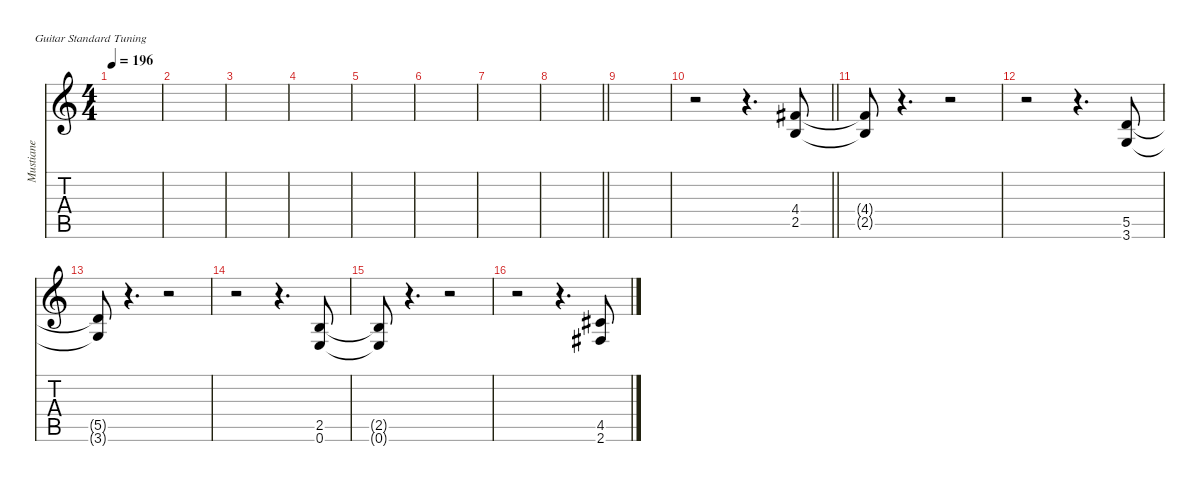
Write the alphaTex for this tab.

\defaultSystemsLayout 4
\hideDynamics
\bracketExtendMode nobrackets
\firstSystemTrackNameMode fullname
\otherSystemsTrackNameOrientation horizontal
\track ("Mustiane" "dist.guit.") {defaultSystemsLayout 16 instrument distortionguitar}
\staff {score tabs}
\tuning (E4 B3 G3 D3 A2 E2)
\ts (4 4)
\tempo 196
\clef g2
\ks c
|
|
|
|
|
|
|
\barLineRight lightlight
|
|
\barLineRight lightlight
r.2{beam Down} r.4{d beam Down} (4.4{acc #} 2.5).8{beam Up} |
(4.4{t acc #} 2.5{t}).8{beam Up} r.4{d beam Up} r.2{beam Up} |
r.2{beam Down} r.4{d beam Down} (5.5 3.6).8{beam Up} |
(5.5{t} 3.6{t}).8{beam Up} r.4{d beam Up} r.2{beam Up} |
r.2{beam Down} r.4{d beam Down} (2.5 0.6).8{beam Up} |
(2.5{t} 0.6{t}).8{beam Up} r.4{d beam Up} r.2{beam Up} |
r.2{beam Down} r.4{d beam Down} (4.5{acc #} 2.6{acc #}).8{beam Up}
